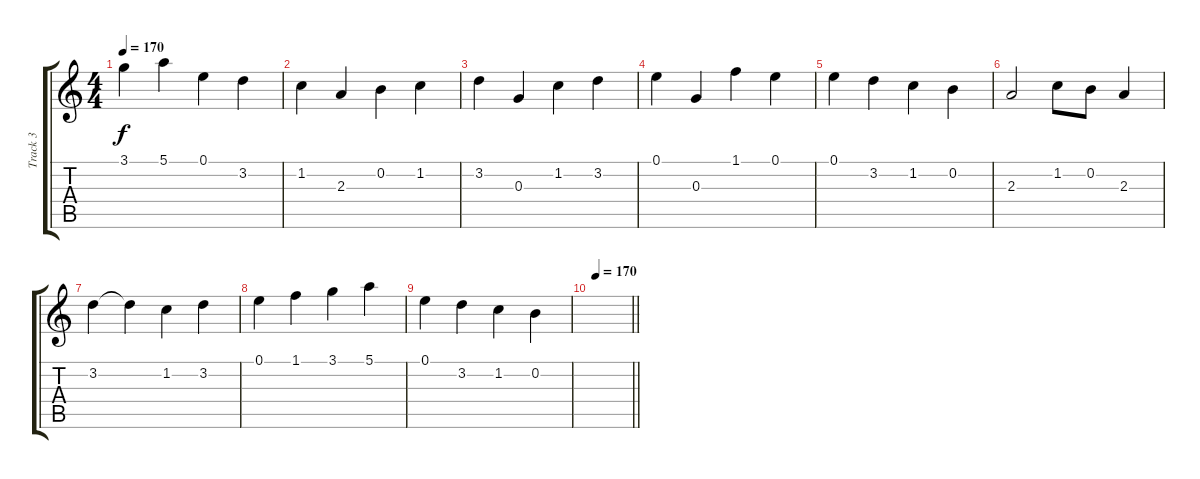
\track ("Track 3" "Track 3") {instrument distortionguitar}
\staff {score tabs}
\tuning (E4 B3 G3 D3 A2 E2) {hide}
\ts (4 4)
\tempo 170
\clef g2
\ks c
3.1.4{dy f} 5.1.4 0.1.4 3.2.4 |
1.2.4 2.3.4 0.2.4 1.2.4 |
3.2.4 0.3.4 1.2.4 3.2.4 |
0.1.4 0.3.4 1.1.4 0.1.4 |
0.1.4 3.2.4 1.2.4 0.2.4 |
2.3.2 1.2.8 0.2.8 2.3.4 |
3.2.4{volume 0} 3.2{t}.4 1.2.4 3.2.4 |
0.1.4{volume 0} 1.1.4 3.1.4 5.1.4 |
0.1.4 3.2.4 1.2.4 0.2.4 |
\tempo (170 0.125)
\barLineRight lightlight
